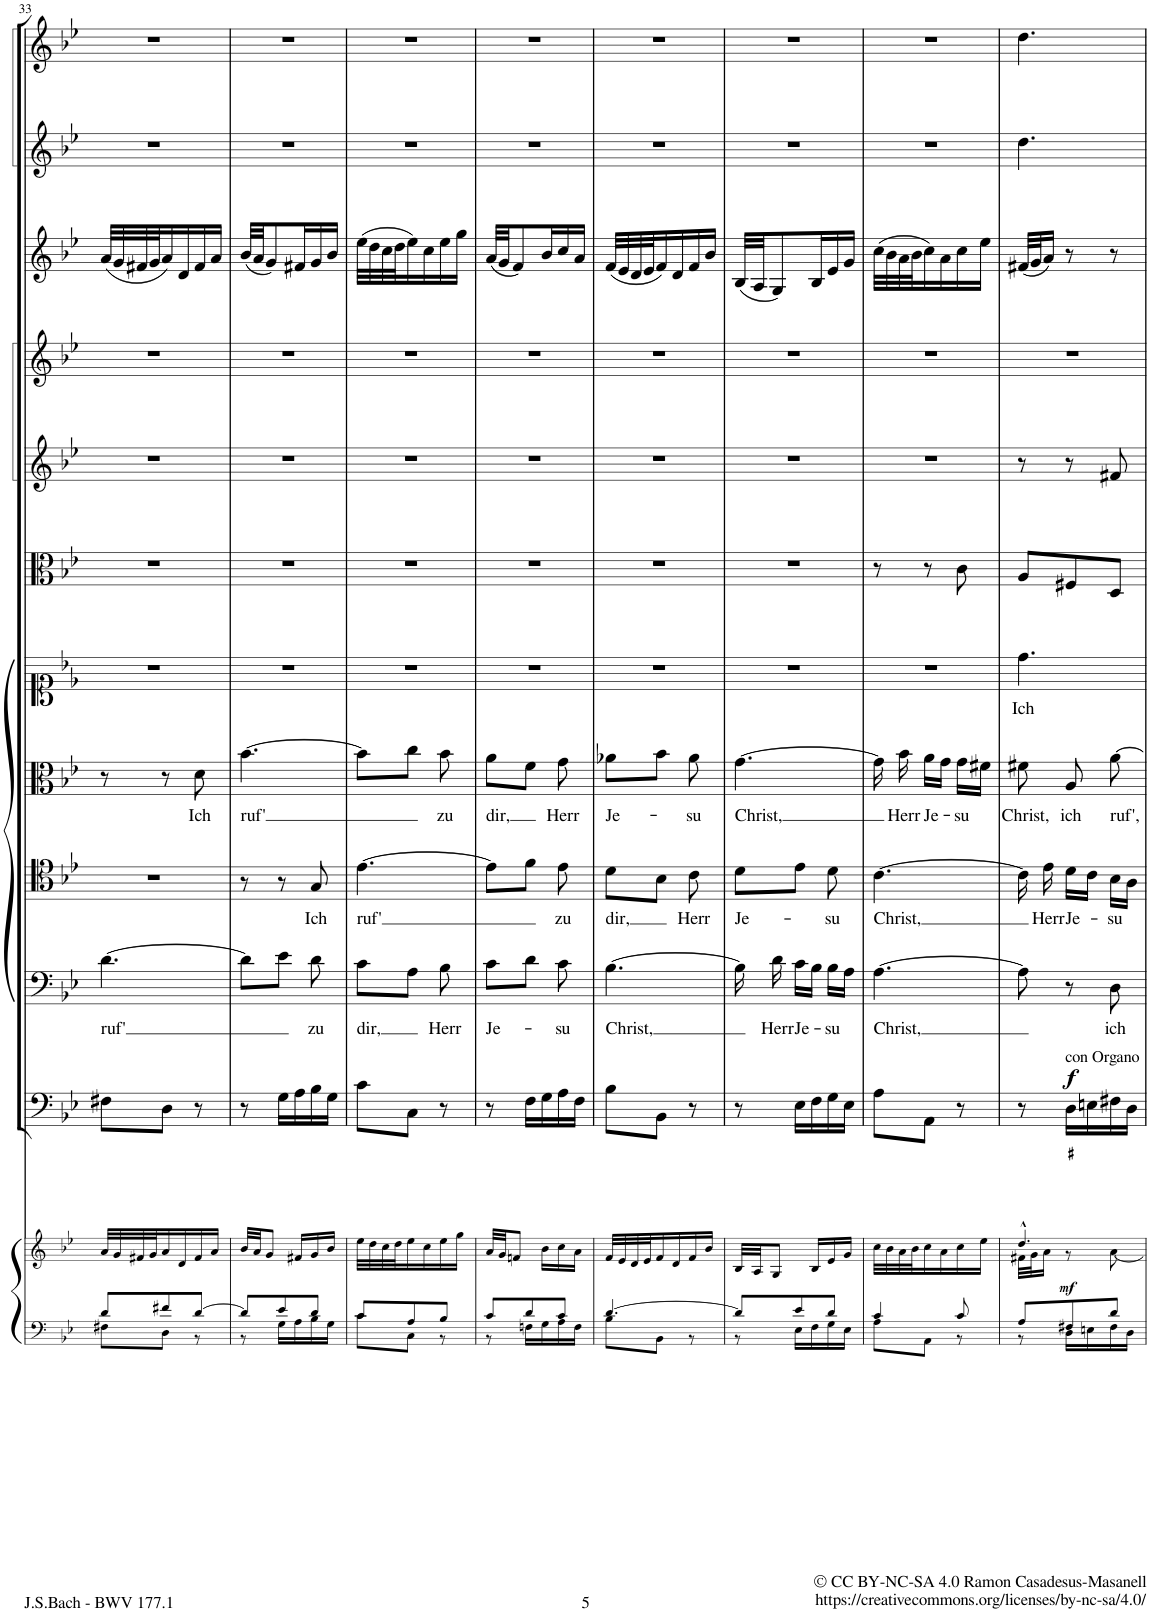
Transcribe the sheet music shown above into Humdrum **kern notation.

**kern	**kern	**dynam	**kern	**dynam	**kern	**text	**kern	**text	**kern	**text	**kern	**text	**kern	**kern	**kern	**kern	**kern	**kern
*part12	*part12	*part12	*part11	*part11	*part10	*part10	*part9	*part9	*part8	*part8	*part7	*part7	*part6	*part5	*part4	*part3	*part2	*part1
*staff13	*staff12	*staff12/13	*staff11	*staff11	*staff10	*staff10	*staff9	*staff9	*staff8	*staff8	*staff7	*staff7	*staff6	*staff5	*staff4	*staff3	*staff2	*staff1
*I"Piano reduction	*	*	*I"Continuo	*	*I"Basso	*	*I"Tenore	*	*I"Alto	*	*I"Soprano	*	*I"Viola	*I"Violino II	*I"Violino I	*I"Violino concertante	*I"Oboe II	*I"Oboe I
*I'Pno	*	*	*	*	*	*	*	*	*	*	*	*	*I'Vla	*I'Vln	*I'Vln	*I'Vln	*I'Ob	*I'Ob
!!LO:PB:g=z
*clefF4	*clefG2	*	*clefF4	*	*clefF4	*	*clefC4	*	*clefC3	*	*clefC1	*	*clefC3	*clefG2	*clefG2	*clefG2	*clefG2	*clefG2
*k[b-e-]	*k[b-e-]	*	*k[b-e-]	*	*k[b-e-]	*	*k[b-e-]	*	*k[b-e-]	*	*k[b-e-]	*	*k[b-e-]	*k[b-e-]	*k[b-e-]	*k[b-e-]	*k[b-e-]	*k[b-e-]
*M3/8	*M3/8	*	*M3/8	*	*M3/8	*	*M3/8	*	*M3/8	*	*M3/8	*	*M3/8	*M3/8	*M3/8	*M3/8	*M3/8	*M3/8
=33	=33	=33	=33	=33	=33	=33	=33	=33	=33	=33	=33	=33	=33	=33	=33	=33	=33	=33
*^	*	*	*	*	*	*	*	*	*	*	*	*	*	*	*	*	*	*
!	!	!	!	!	!	!	!LO:LY:b	!	!	!	!	!	!	!	!	!	!	!	!
8d/L	8F#X\L	32a/LLL	.	8F#X\L	.	[4.d\	ruf'	4.r	.	8r	.	4.r	.	4.r	4.r	4.r	(32a/LLL	4.r	4.r
.	.	32g/	.	.	.	.	.	.	.	.	.	.	.	.	.	.	32g/	.	.
.	.	32f#X/	.	.	.	.	.	.	.	.	.	.	.	.	.	.	32f#X/	.	.
.	.	32g/J	.	.	.	.	.	.	.	.	.	.	.	.	.	.	32g/J	.	.
8f#X/	8D\J	16a/	.	8D\J	.	.	.	.	.	8r	.	.	.	.	.	.	16a/)	.	.
.	.	16d/	.	.	.	.	.	.	.	.	.	.	.	.	.	.	16d/	.	.
!	!	!	!	!	!	!	!	!	!	!	!LO:LY:b	!	!	!	!	!	!	!	!
[8d/J	8r	16f#/	.	8r	.	.	.	.	.	8d\	Ich	.	.	.	.	.	16f#/	.	.
.	.	16a/JJ	.	.	.	.	.	.	.	.	.	.	.	.	.	.	16a/JJ	.	.
=34	=34	=34	=34	=34	=34	=34	=34	=34	=34	=34	=34	=34	=34	=34	=34	=34	=34	=34	=34
!	!	!	!	!	!	!	!	!	!	!	!LO:LY:b	!	!	!	!	!	!	!	!
8d/L]	8r	32b-/LLL	.	8r	.	8d\L]	.	8r	.	[4.b-\	ruf'	4.r	.	4.r	4.r	4.r	(32b-/LLL	4.r	4.r
.	.	32a/JJ	.	.	.	.	.	.	.	.	.	.	.	.	.	.	32a/JJ	.	.
.	.	8g/J	.	.	.	.	.	.	.	.	.	.	.	.	.	.	8g/)	.	.
8e-/	16G\LL	.	.	16G\LL	.	8e-\J	.	8r	.	.	.	.	.	.	.	.	.	.	.
.	16A\	16f#X/LL	.	16A\	.	.	.	.	.	.	.	.	.	.	.	.	16f#X/L	.	.
!	!	!	!	!	!	!	!LO:LY:b	!	!LO:LY:b	!	!	!	!	!	!	!	!	!	!
8d/J	16B-\	16g/	.	16B-\	.	8d\	zu	8G/	Ich	.	.	.	.	.	.	.	16g/	.	.
.	16G\JJ	16b-/JJ	.	16G\JJ	.	.	.	.	.	.	.	.	.	.	.	.	16b-/JJ	.	.
=35	=35	=35	=35	=35	=35	=35	=35	=35	=35	=35	=35	=35	=35	=35	=35	=35	=35	=35	=35
!	!	!	!	!	!	!	!LO:LY:b	!	!LO:LY:b	!	!	!	!	!	!	!	!	!	!
8c/L	8c\L	32ee-\LLL	.	8c\L	.	8c\L	dir,	[4.e-\	ruf'	8b-\L]	.	4.r	.	4.r	4.r	4.r	(32ee-\LLL	4.r	4.r
.	.	32dd\	.	.	.	.	.	.	.	.	.	.	.	.	.	.	32dd\	.	.
.	.	32cc\	.	.	.	.	.	.	.	.	.	.	.	.	.	.	32cc\	.	.
.	.	32dd\J	.	.	.	.	.	.	.	.	.	.	.	.	.	.	32dd\J	.	.
8A/	8C\J	16ee-\	.	8C\J	.	8A\J	.	.	.	8cc\J	.	.	.	.	.	.	16ee-\)	.	.
.	.	16cc\	.	.	.	.	.	.	.	.	.	.	.	.	.	.	16cc\	.	.
!	!	!	!	!	!	!	!LO:LY:b	!	!	!	!LO:LY:b	!	!	!	!	!	!	!	!
8B-/J	8r	16ee-\	.	8r	.	8B-\	Herr	.	.	8b-\	zu	.	.	.	.	.	16ee-\	.	.
.	.	16gg\JJ	.	.	.	.	.	.	.	.	.	.	.	.	.	.	16gg\JJ	.	.
=36	=36	=36	=36	=36	=36	=36	=36	=36	=36	=36	=36	=36	=36	=36	=36	=36	=36	=36	=36
!	!	!	!	!	!	!	!LO:LY:b	!	!	!	!LO:LY:b	!	!	!	!	!	!	!	!
8c/L	8r	32a/LLL	.	8r	.	8c\L	Je-	8e-\L]	.	8a\L	dir,	4.r	.	4.r	4.r	4.r	(32a/LLL	4.r	4.r
.	.	32g/JJ	.	.	.	.	.	.	.	.	.	.	.	.	.	.	32g/JJ	.	.
.	.	8fn/J	.	.	.	.	.	.	.	.	.	.	.	.	.	.	8f/)	.	.
8d/	16Fn\LL	.	.	16F\LL	.	8d\J	.	8f\J	.	8f\J	.	.	.	.	.	.	.	.	.
.	16G\	16b-\LL	.	16G\	.	.	.	.	.	.	.	.	.	.	.	.	16b-/L	.	.
!	!	!	!	!	!	!	!LO:LY:b	!	!LO:LY:b	!	!LO:LY:b	!	!	!	!	!	!	!	!
8c/J	16A\	16cc\	.	16A\	.	8c\	-su	8e-\	zu	8g\	Herr	.	.	.	.	.	16cc/	.	.
.	16F\JJ	16a\JJ	.	16F\JJ	.	.	.	.	.	.	.	.	.	.	.	.	16a/JJ	.	.
=37	=37	=37	=37	=37	=37	=37	=37	=37	=37	=37	=37	=37	=37	=37	=37	=37	=37	=37	=37
!	!	!	!	!	!	!	!LO:LY:b	!	!LO:LY:b	!	!LO:LY:b	!	!	!	!	!	!	!	!
[4.d/	8B-\L	32f/LLL	.	8B-\L	.	[4.B-\	Christ,	8d\L	dir,	8a-X\L	Je-	4.r	.	4.r	4.r	4.r	(32f/LLL	4.r	4.r
.	.	32e-/	.	.	.	.	.	.	.	.	.	.	.	.	.	.	32e-/	.	.
.	.	32d/	.	.	.	.	.	.	.	.	.	.	.	.	.	.	32d/	.	.
.	.	32e-/J	.	.	.	.	.	.	.	.	.	.	.	.	.	.	32e-/J	.	.
.	8BB-\J	16f/	.	8BB-\J	.	.	.	8B-\J	.	8b-\J	.	.	.	.	.	.	16f/)	.	.
.	.	16d/	.	.	.	.	.	.	.	.	.	.	.	.	.	.	16d/	.	.
!	!	!	!	!	!	!	!	!	!LO:LY:b	!	!LO:LY:b	!	!	!	!	!	!	!	!
.	8r	16f/	.	8r	.	.	.	8c\	Herr	8a-\	-su	.	.	.	.	.	16f/	.	.
.	.	16b-/JJ	.	.	.	.	.	.	.	.	.	.	.	.	.	.	16b-/JJ	.	.
=38	=38	=38	=38	=38	=38	=38	=38	=38	=38	=38	=38	=38	=38	=38	=38	=38	=38	=38	=38
!	!	!	!	!	!	!	!	!	!LO:LY:b	!	!LO:LY:b	!	!	!	!	!	!	!	!
8d/L]	8r	32B-/LLL	.	8r	.	16B-\]	.	8d\L	Je-	[4.g\	Christ,	4.r	.	4.r	4.r	4.r	(32B-/LLL	4.r	4.r
.	.	32A/JJ	.	.	.	.	.	.	.	.	.	.	.	.	.	.	32A/JJ	.	.
!	!	!	!	!	!	!	!LO:LY:b	!	!	!	!	!	!	!	!	!	!	!	!
.	.	8G/J	.	.	.	16d\	Herr	.	.	.	.	.	.	.	.	.	8G/)	.	.
!	!	!	!	!	!	!	!LO:LY:b	!	!	!	!	!	!	!	!	!	!	!	!
8e-/	16E-\LL	.	.	16E-\LL	.	16c\LL	Je-	8e-\J	.	.	.	.	.	.	.	.	.	.	.
.	16F\	16B-/LL	.	16F\	.	16B-\JJ	.	.	.	.	.	.	.	.	.	.	16B-/L	.	.
!	!	!	!	!	!	!	!LO:LY:b	!	!LO:LY:b	!	!	!	!	!	!	!	!	!	!
8d/J	16G\	16e-/	.	16G\	.	16B-\LL	-su	8d\	-su	.	.	.	.	.	.	.	16e-/	.	.
.	16E-\JJ	16g/JJ	.	16E-\JJ	.	16A\JJ	.	.	.	.	.	.	.	.	.	.	16g/JJ	.	.
=39	=39	=39	=39	=39	=39	=39	=39	=39	=39	=39	=39	=39	=39	=39	=39	=39	=39	=39	=39
!	!	!	!	!	!	!	!LO:LY:b	!	!LO:LY:b	!	!	!	!	!	!	!	!	!	!
4c/	8A\L	32cc\LLL	.	8A\L	.	[4.A\	Christ,	[4.c\	Christ,	16g\]	.	4.r	.	8r	4.r	4.r	(32cc\LLL	4.r	4.r
.	.	32b-\	.	.	.	.	.	.	.	.	.	.	.	.	.	.	32b-\	.	.
!	!	!	!	!	!	!	!	!	!	!	!LO:LY:b	!	!	!	!	!	!	!	!
.	.	32a\	.	.	.	.	.	.	.	16b-\	Herr	.	.	.	.	.	32a\	.	.
.	.	32b-\J	.	.	.	.	.	.	.	.	.	.	.	.	.	.	32b-\J	.	.
!	!	!	!	!	!	!	!	!	!	!	!LO:LY:b	!	!	!	!	!	!	!	!
.	8AA\J	16cc\	.	8AA\J	.	.	.	.	.	16a\LL	Je-	.	.	8r	.	.	16cc\)	.	.
.	.	16a\	.	.	.	.	.	.	.	16g\JJ	.	.	.	.	.	.	16a\	.	.
!	!	!	!	!	!	!	!	!	!	!	!LO:LY:b	!	!	!	!	!	!	!	!
8c/	8r	16cc\	.	8r	.	.	.	.	.	16g\LL	-su	.	.	8c\	.	.	16cc\	.	.
.	.	16ee-\JJ	.	.	.	.	.	.	.	16f#X\JJ	.	.	.	.	.	.	16ee-\JJ	.	.
=40	=40	=40	=40	=40	=40	=40	=40	=40	=40	=40	=40	=40	=40	=40	=40	=40	=40	=40	=40
*	*	*^	*	*	*	*	*	*	*	*	*	*	*	*	*	*	*	*	*
!	!	!	!	!	!	!	!	!	!	!	!	!LO:LY:b	!	!LO:LY:b	!	!	!	!	!	!
8A/L	8r	4.dd^^/	32f#X\LLL	.	8r	.	8A\]	.	16c\]	.	8f#X\	Christ,	4.dd\	Ich	8A/L	8r	4.r	(32f#X/LLL	4.dd\	4.dd\
.	.	.	32g\J	.	.	.	.	.	.	.	.	.	.	.	.	.	.	32g/J	.	.
!	!	!	!	!	!	!	!	!	!	!LO:LY:b	!	!	!	!	!	!	!	!	!	!
.	.	.	16a\JJ	.	.	.	.	.	16e-\	Herr	.	.	.	.	.	.	.	16a/JJ)	.	.
!	!	!	!	!	!LO:TX:a:t=con Organo	!	!	!	!	!	!	!	!	!	!	!	!	!	!	!
!	!	!	!	!LO:DY:b	!	!LO:DY:a	!	!	!	!LO:LY:b	!	!LO:LY:b	!	!	!	!	!	!	!	!
8F#X/	16D\LL	.	8r	mf	16D\LL	f	8r	.	16d\LL	Je-	8A/	ich	.	.	8F#X/	8r	.	8r	.	.
.	16En\	.	.	.	16En\	.	.	.	16c\JJ	.	.	.	.	.	.	.	.	.	.	.
!	!	!	!	!	!	!	!	!LO:LY:b	!	!LO:LY:b	!	!LO:LY:b	!	!	!	!	!	!	!	!
8d/J	16F#\	.	[8a\	.	16F#X\	.	8D\	ich	16B-\LL	-su	[8a\	ruf',	.	.	8D/J	8f#X/	.	8r	.	.
.	16D\JJ	.	.	.	16D\JJ	.	.	.	16A\JJ	.	.	.	.	.	.	.	.	.	.	.
*v	*v	*	*	*	*	*	*	*	*	*	*	*	*	*	*	*	*	*	*	*
*	*v	*v	*	*	*	*	*	*	*	*	*	*	*	*	*	*	*	*	*
=	=	=	=	=	=	=	=	=	=	=	=	=	=	=	=	=	=	=
*-	*-	*-	*-	*-	*-	*-	*-	*-	*-	*-	*-	*-	*-	*-	*-	*-	*-	*-
